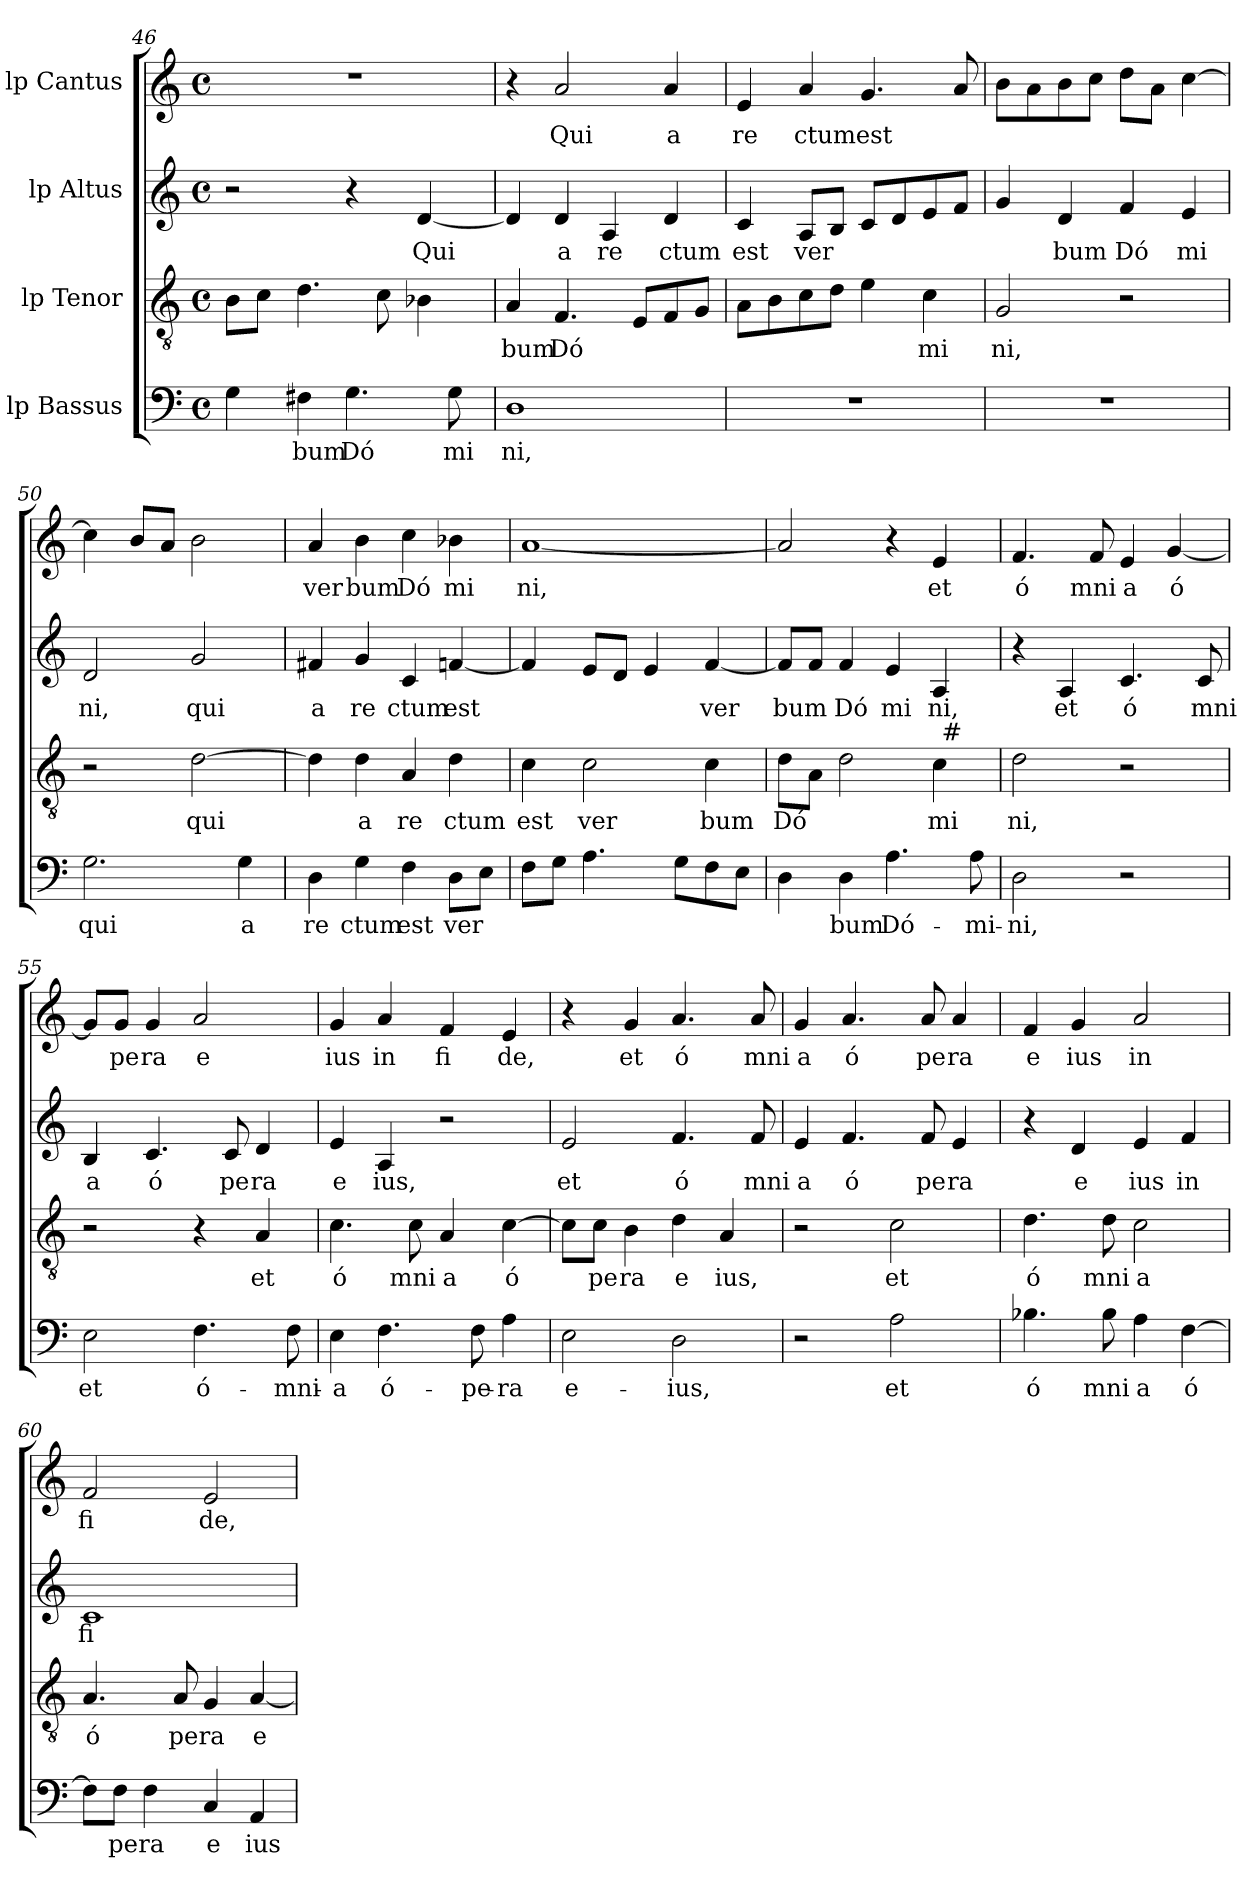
**kern	**text	**kern	**text	**kern	**text	**kern	**text
*part4	*part4	*part3	*part3	*part2	*part2	*part1	*part1
*staff4	*staff4	*staff3	*staff3	*staff2	*staff2	*staff1	*staff1
*I"lp Bassus	*	*I"lp Tenor	*	*I"lp Altus	*	*I"lp Cantus	*
!!LO:LB:g=z
*clefF4	*	*clefGv2	*	*clefG2	*	*clefG2	*
*M4/4	*	*M4/4	*	*M4/4	*	*M4/4	*
*met(c)	*	*met(c)	*	*met(c)	*	*met(c)	*
=46	=46	=46	=46	=46	=46	=46	=46
*	*	*^	*	*	*	*	*
4G\	.	8B\L	8ryy	.	2r	.	1r	.
.	.	8c\J	32.ryy	.	.	.	.	.
.	.	.	2ryy	.	.	.	.	.
!	!LO:LY:b:cj	!	!	!	!	!	!	!
4F#X\	bum	4.d\	.	.	.	.	.	.
!	!LO:LY:b:cj	!	!	!	!	!	!	!
4.G\	Dó	.	.	.	4r	.	.	.
.	.	8c\	.	.	.	.	.	.
.	.	.	4ryy	.	.	.	.	.
!	!	!	!	!	!	!LO:LY:b:cj	!	!
.	.	4B-X\	.	.	[<4d/	Qui	.	.
!	!LO:LY:b:cj	!	!	!	!	!	!	!
8G\	mi	.	.	.	.	.	.	.
.	.	.	16ryy	.	.	.	.	.
.	.	.	64ryy	.	.	.	.	.
=47	=47	=47	=47	=47	=47	=47	=47	=47
!	!LO:LY:b:cj	!	!	!LO:LY:b:cj	!	!	!	!
*	*	*v	*v	*	*	*	*	*
1D	ni,	4A/	bum	4d/]	.	4r	.
!	!	!	!LO:LY:b:cj	!	!LO:LY:b:cj	!	!LO:LY:b:cj
.	.	4.F/	Dó	4d/	a	2a/	Qui
!	!	!	!	!	!LO:LY:b:cj	!	!
.	.	.	.	4A/	re	.	.
.	.	8E/L	.	.	.	.	.
!	!	!	!	!	!LO:LY:b:cj	!	!LO:LY:b:cj
.	.	8F/	.	4d/	ctum	4a/	a
.	.	8G/J	.	.	.	.	.
=48	=48	=48	=48	=48	=48	=48	=48
!	!	!	!	!	!LO:LY:b:cj	!	!LO:LY:b:cj
1r	.	8A\L	.	4c/	est	4e/	re
.	.	8B\	.	.	.	.	.
!	!	!	!	!	!LO:LY:b	!	!LO:LY:b:cj
.	.	8c\	.	8A/L	ver	4a/	ctum
.	.	8d\J	.	8B/J	.	.	.
!	!	!	!	!	!	!	!LO:LY:b
.	.	4e\	.	8c/L	.	4.g/	est
.	.	.	.	8d/	.	.	.
!	!	!	!LO:LY:b:cj	!	!	!	!
.	.	4c\	mi	8e/	.	.	.
.	.	.	.	8f/J	.	8a/	.
=49	=49	=49	=49	=49	=49	=49	=49
!	!	!	!LO:LY:b:cj	!	!	!	!
1r	.	2G/	ni,	4g/	.	8b\L	.
.	.	.	.	.	.	8a\	.
!	!	!	!	!	!LO:LY:b:cj	!	!
.	.	.	.	4d/	bum	8b\	.
.	.	.	.	.	.	8cc\J	.
!	!	!	!	!	!LO:LY:b:cj	!	!
.	.	2r	.	4f/	Dó	8dd\L	.
.	.	.	.	.	.	8a\J	.
!	!	!	!	!	!LO:LY:b:cj	!	!
.	.	.	.	4e/	mi	[>4cc\	.
=50	=50	=50	=50	=50	=50	=50	=50
!	!LO:LY:b:cj	!	!	!	!LO:LY:b:cj	!	!
2.G\	qui	2r	.	2d/	ni,	4cc\]	.
.	.	.	.	.	.	8b/L	.
.	.	.	.	.	.	8a/J	.
!	!	!	!LO:LY:b:cj	!	!LO:LY:b:cj	!	!
.	.	[>2d\	qui	2g/	qui	2b\	.
!	!LO:LY:b:cj	!	!	!	!	!	!
4G\	a	.	.	.	.	.	.
=51	=51	=51	=51	=51	=51	=51	=51
!	!LO:LY:b:cj	!	!	!	!LO:LY:b:cj	!	!LO:LY:b:cj
4D\	re	4d\]	.	4f#X/	a	4a/	ver
!	!LO:LY:b:cj	!	!LO:LY:b:cj	!	!LO:LY:b:cj	!	!LO:LY:b:cj
4G\	ctum	4d\	a	4g/	re	4b\	bum
!	!LO:LY:b:cj	!	!LO:LY:b:cj	!	!LO:LY:b:cj	!	!LO:LY:b:cj
4F\	est	4A/	re	4c/	ctum	4cc\	Dó
!	!LO:LY:b	!	!LO:LY:b:cj	!	!LO:LY:b	!	!LO:LY:b:cj
8D\L	ver	4d\	ctum	[>4fn/	est	4b-X\	mi
8E\J	.	.	.	.	.	.	.
!!LO:PB:g=z
=52	=52	=52	=52	=52	=52	=52	=52
!	!	!	!LO:LY:b:cj	!	!	!	!LO:LY:b:cj
8F\L	.	4c\	est	4f/]	.	[<1a	ni,
8G\J	.	.	.	.	.	.	.
!	!	!	!LO:LY:b:cj	!	!	!	!
4.A\	.	2c\	ver	8e/L	.	.	.
.	.	.	.	8d/J	.	.	.
.	.	.	.	4e/	.	.	.
8G\L	.	.	.	.	.	.	.
!	!	!	!LO:LY:b:cj	!	!LO:LY:b:cj	!	!
8F\	.	4c\	bum	[<4f/	ver	.	.
8E\J	.	.	.	.	.	.	.
=53	=53	=53	=53	=53	=53	=53	=53
!	!	!	!LO:LY:b:cj	!	!LO:LY:b	!	!
*	*	*^	*	*	*	*	*
4D\	.	8d\L	2ryy	Dó	8f/L]	bum	2a/]	.
.	.	8A\J	.	.	8f/J	.	.	.
!	!LO:LY:b:cj	!	!	!	!	!LO:LY:b:cj	!	!
4D\	bum	2d\	.	.	4f/	Dó	.	.
!	!LO:LY:b:cj	!	!	!	!	!LO:LY:b:cj	!	!
4.A\	Dó-	.	4ryy	.	4e/	mi	4r	.
!	!	!	!	!LO:LY:b:cj	!	!LO:LY:b:cj	!	!LO:LY:b:cj
.	.	4c\	64ryy	mi	4A/	ni,	4e/	et
!	!	!	!LO:TX:a:t=#	!	!	!	!	!
.	.	.	8...ryy	.	.	.	.	.
!	!LO:LY:b:cj	!	!	!	!	!	!	!
8A\	-mi-	.	.	.	.	.	.	.
=54	=54	=54	=54	=54	=54	=54	=54	=54
!	!LO:LY:b:cj	!	!	!LO:LY:b:cj	!	!	!	!LO:LY:b:cj
*	*	*v	*v	*	*	*	*	*
2D\	-ni,	2d\	ni,	4r	.	4.f/	ó
!	!	!	!	!	!LO:LY:b:cj	!	!
.	.	.	.	4A/	et	.	.
!	!	!	!	!	!	!	!LO:LY:b:cj
.	.	.	.	.	.	8f/	mni
!	!	!	!	!	!LO:LY:b:cj	!	!LO:LY:b:cj
2r	.	2r	.	4.c/	ó	4e/	a
!	!	!	!	!	!	!	!LO:LY:b:cj
.	.	.	.	.	.	[<4g/	ó
!	!	!	!	!	!LO:LY:b:cj	!	!
.	.	.	.	8c/	mni	.	.
=55	=55	=55	=55	=55	=55	=55	=55
!	!LO:LY:b:cj	!	!	!	!LO:LY:b:cj	!	!
2E\	et	2r	.	4B/	a	8g/L]	.
!	!	!	!	!	!	!	!LO:LY:b:cj
.	.	.	.	.	.	8g/J	pe
!	!	!	!	!	!LO:LY:b:cj	!	!LO:LY:b:cj
.	.	.	.	4.c/	ó	4g/	ra
!	!LO:LY:b:cj	!	!	!	!	!	!LO:LY:b:cj
4.F\	ó-	4r	.	.	.	2a/	e
!	!	!	!	!	!LO:LY:b:cj	!	!
.	.	.	.	8c/	pe	.	.
!	!	!	!LO:LY:b:cj	!	!LO:LY:b:cj	!	!
.	.	4A/	et	4d/	ra	.	.
!	!LO:LY:b:cj	!	!	!	!	!	!
8F\	-mni-	.	.	.	.	.	.
=56	=56	=56	=56	=56	=56	=56	=56
!	!LO:LY:b:cj	!	!LO:LY:b:cj	!	!LO:LY:b:cj	!	!LO:LY:b:cj
4E\	-a	4.c\	ó	4e/	e	4g/	ius
!	!LO:LY:b:cj	!	!	!	!LO:LY:b:cj	!	!LO:LY:b:cj
4.F\	ó-	.	.	4A/	ius,	4a/	in
!	!	!	!LO:LY:b:cj	!	!	!	!
.	.	8c\	mni	.	.	.	.
!	!	!	!LO:LY:b:cj	!	!	!	!LO:LY:b:cj
.	.	4A/	a	2r	.	4f/	fi
!	!LO:LY:b:cj	!	!	!	!	!	!
8F\	-pe-	.	.	.	.	.	.
!	!LO:LY:b:cj	!	!LO:LY:b:cj	!	!	!	!LO:LY:b:cj
4A\	-ra	[>4c\	ó	.	.	4e/	de,
=57	=57	=57	=57	=57	=57	=57	=57
!	!LO:LY:b:cj	!	!	!	!LO:LY:b:cj	!	!
2E\	e-	8c\L]	.	2e/	et	4r	.
!	!	!	!LO:LY:b:cj	!	!	!	!
.	.	8c\J	pe	.	.	.	.
!	!	!	!LO:LY:b:cj	!	!	!	!LO:LY:b:cj
.	.	4B\	ra	.	.	4g/	et
!	!LO:LY:b:cj	!	!LO:LY:b:cj	!	!LO:LY:b:cj	!	!LO:LY:b:cj
2D\	-ius,	4d\	e	4.f/	ó	4.a/	ó
!	!	!	!LO:LY:b:cj	!	!	!	!
.	.	4A/	ius,	.	.	.	.
!	!	!	!	!	!LO:LY:b:cj	!	!LO:LY:b:cj
.	.	.	.	8f/	mni	8a/	mni
!!LO:LB:g=z
=58	=58	=58	=58	=58	=58	=58	=58
!	!	!	!	!	!LO:LY:b:cj	!	!LO:LY:b:cj
2r	.	2r	.	4e/	a	4g/	a
!	!	!	!	!	!LO:LY:b:cj	!	!LO:LY:b:cj
.	.	.	.	4.f/	ó	4.a/	ó
!	!LO:LY:b:cj	!	!LO:LY:b:cj	!	!	!	!
2A\	et	2c\	et	.	.	.	.
!	!	!	!	!	!LO:LY:b:cj	!	!LO:LY:b:cj
.	.	.	.	8f/	pe	8a/	pe
!	!	!	!	!	!LO:LY:b:cj	!	!LO:LY:b:cj
.	.	.	.	4e/	ra	4a/	ra
=59	=59	=59	=59	=59	=59	=59	=59
!	!LO:LY:b:cj	!	!LO:LY:b:cj	!	!	!	!LO:LY:b:cj
4.B-X\	ó	4.d\	ó	4r	.	4f/	e
!	!	!	!	!	!LO:LY:b:cj	!	!LO:LY:b:cj
.	.	.	.	4d/	e	4g/	ius
!	!LO:LY:b:cj	!	!LO:LY:b:cj	!	!	!	!
8B-\	mni	8d\	mni	.	.	.	.
!	!LO:LY:b:cj	!	!LO:LY:b:cj	!	!LO:LY:b:cj	!	!LO:LY:b:cj
4A\	a	2c\	a	4e/	ius	2a/	in
!	!LO:LY:b:cj	!	!	!	!LO:LY:b:cj	!	!
[>4F\	ó	.	.	4f/	in	.	.
=60	=60	=60	=60	=60	=60	=60	=60
!	!	!	!LO:LY:b:cj	!	!LO:LY:b:cj	!	!LO:LY:b:cj
8F\L]	.	4.A/	ó	1c	fi	2f/	fi
!	!LO:LY:b:cj	!	!	!	!	!	!
8F\J	pe	.	.	.	.	.	.
!	!LO:LY:b:cj	!	!	!	!	!	!
4F\	ra	.	.	.	.	.	.
!	!	!	!LO:LY:b:cj	!	!	!	!
.	.	8A/	pe	.	.	.	.
!	!LO:LY:b:cj	!	!LO:LY:b:cj	!	!	!	!LO:LY:b:cj
4C/	e	4G/	ra	.	.	2e/	de,
!	!LO:LY:b:cj	!	!LO:LY:b:cj	!	!	!	!
4AA/	ius	[<4A/	e	.	.	.	.
=	=	=	=	=	=	=	=
*-	*-	*-	*-	*-	*-	*-	*-
